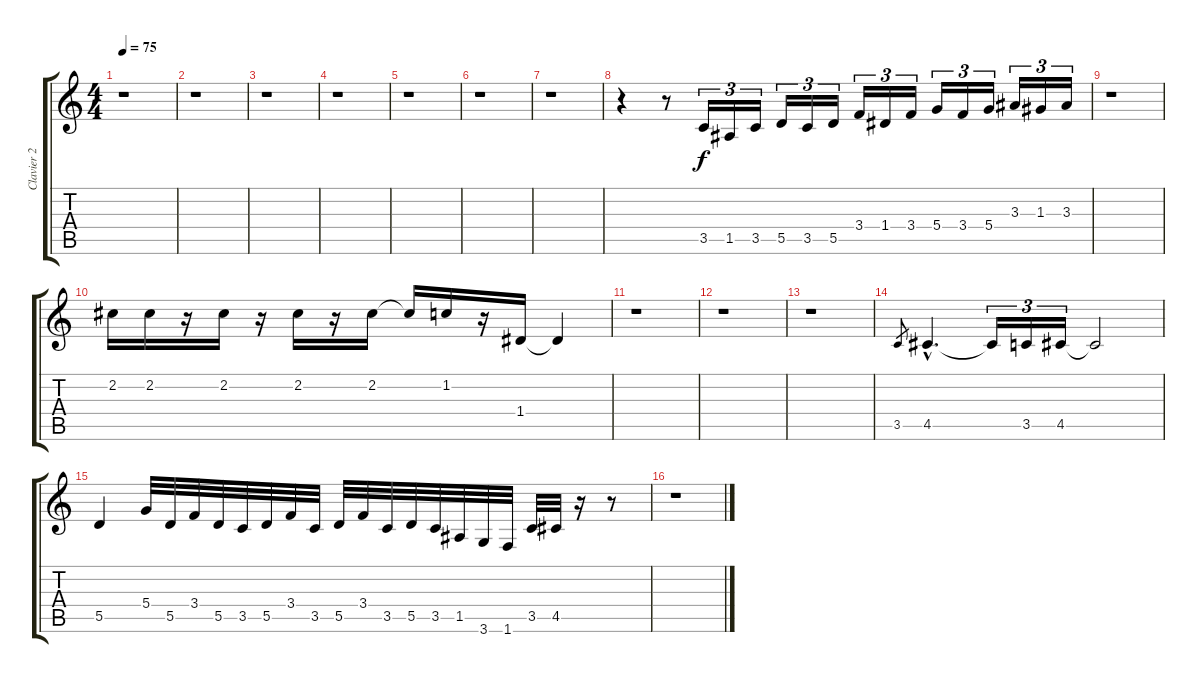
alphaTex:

\track ("Clavier 2" "Clavier 2") {instrument acousticguitarnylon}
\staff {score tabs}
\tuning (E4 B3 G3 D3 A2 E2) {hide}
\ts (4 4)
\tempo 75
\clef g2
\ks c
r.1{dy f} |
r.1 |
r.1 |
r.1 |
r.1 |
r.1 |
r.1 |
r.4 r.8 3.5.16{tu (3 2)} 1.5.16{tu (3 2)} 3.5.16{tu (3 2)} 5.5.16{tu (3 2)} 3.5.16{tu (3 2)} 5.5.16{tu (3 2)} 3.4.16{tu (3 2)} 1.4.16{tu (3 2)} 3.4.16{tu (3 2)} 5.4.16{tu (3 2)} 3.4.16{tu (3 2)} 5.4.16{tu (3 2)} 3.3.16{tu (3 2)} 1.3.16{tu (3 2)} 3.3.16{tu (3 2)} |
r.1 |
2.2.16 2.2.16 r.16 2.2.16 r.16 2.2.16 r.16 2.2.16 2.2{t}.16 1.2.16 r.16 1.4.16 1.4{t}.4 |
r.1 |
r.1 |
r.1 |
3.5.8{gr} 4.5{hac}.4{d} 4.5{t}.16{tu (3 2)} 3.5.16{tu (3 2)} 4.5.16{tu (3 2)} 4.5{t}.2 |
5.5.4 5.4.32 5.5.32 3.4.32 5.5.32 3.5.32 5.5.32 3.4.32 3.5.32 5.5.32 3.4.32 3.5.32 5.5.32 3.5.32 1.5.32 3.6.32 1.6.32 3.5.32 4.5.32 r.16 r.8 |
r.1
